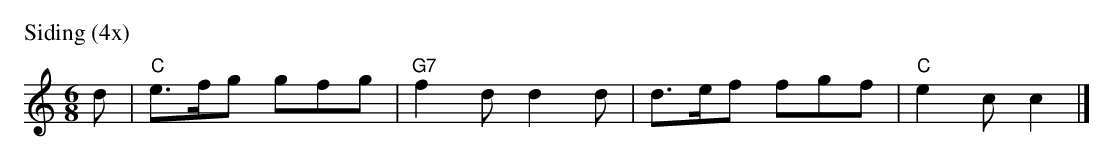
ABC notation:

X:1
P: Siding (4x)
M: 6/8
L: 1/8
K: C
d | "C"e>fg gfg | "G7"f2d d2d | d>ef fgf | "C"e2c c2 |]
